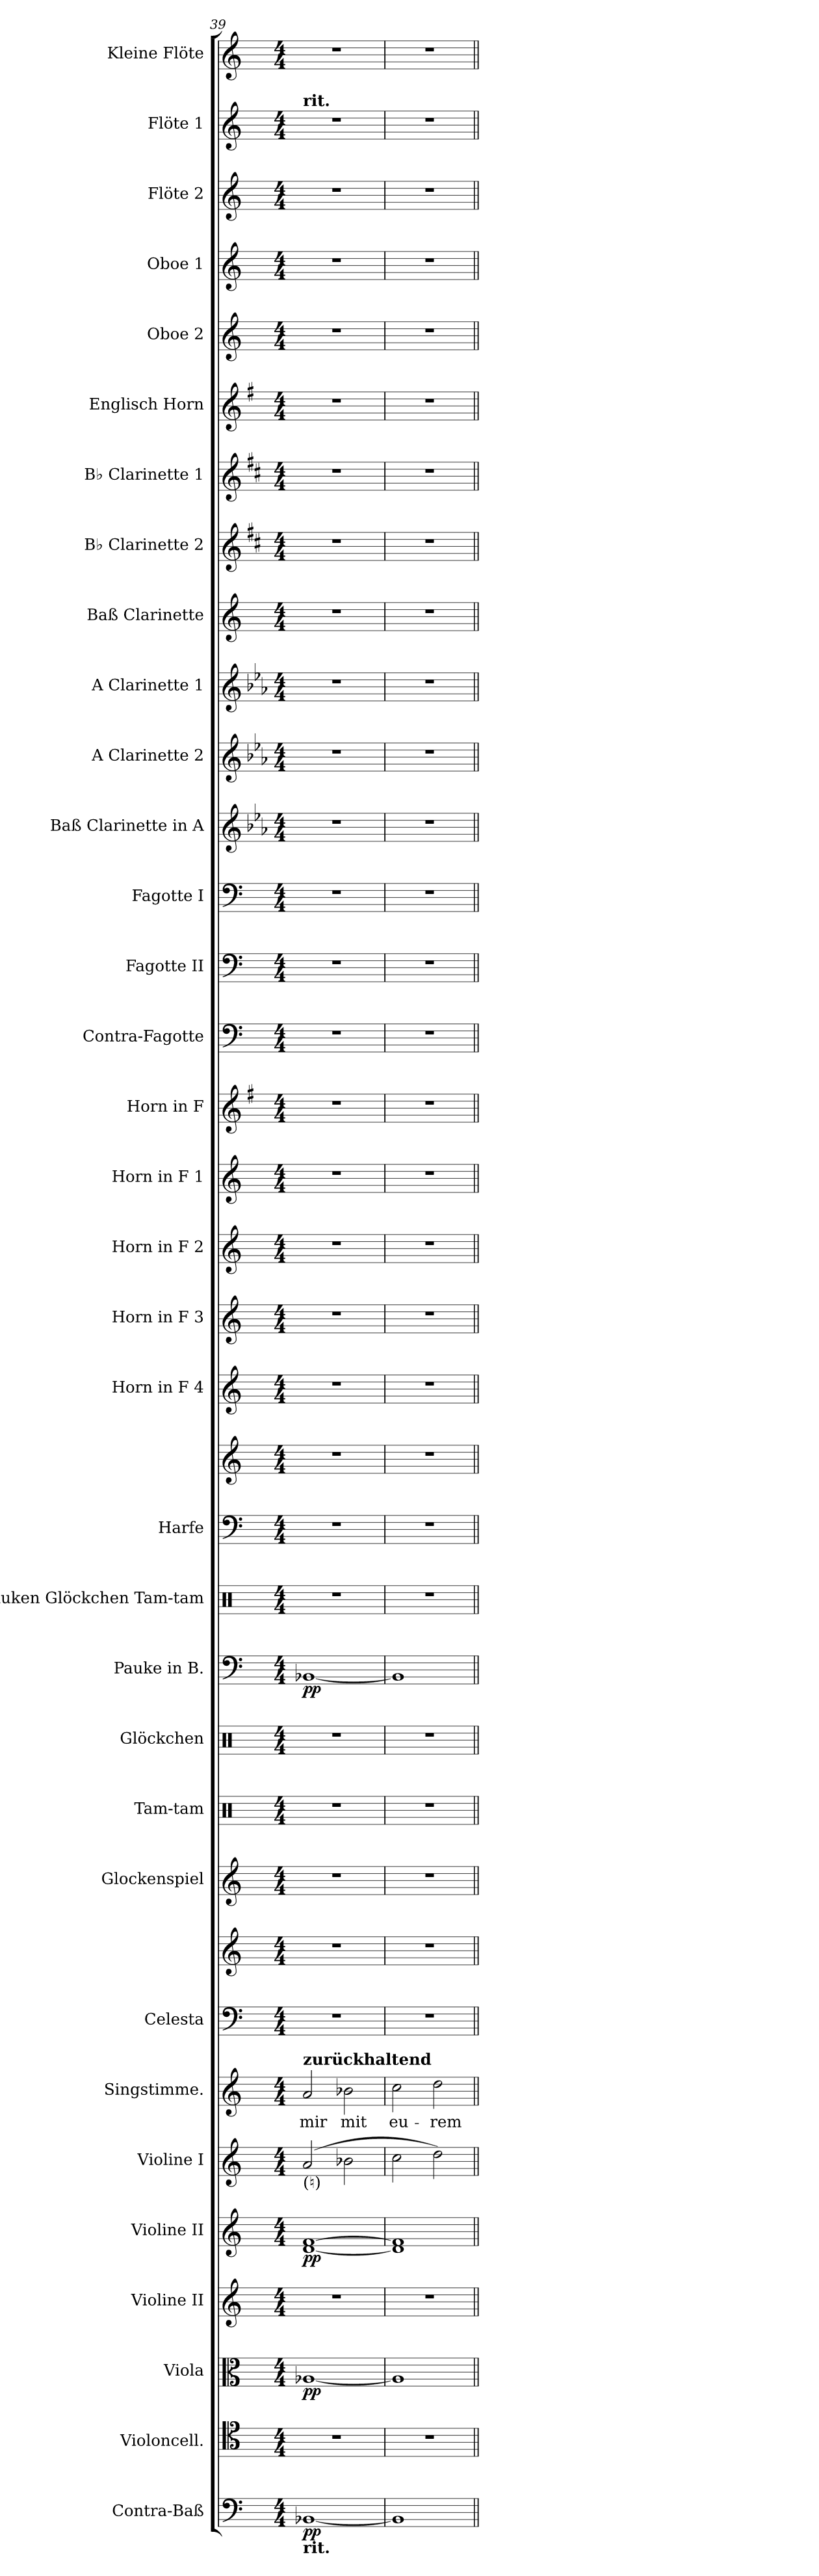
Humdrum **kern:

**kern	**dynam	**kern	**kern	**dynam	**kern	**kern	**dynam	**kern	**kern	**text	**kern	**kern	**kern	**kern	**kern	**kern	**dynam	**kern	**kern	**kern	**kern	**kern	**kern	**kern	**kern	**kern	**kern	**kern	**kern	**kern	**kern	**kern	**kern	**kern	**kern	**kern	**kern	**kern	**kern	**kern
*part34	*part34	*part33	*part32	*part32	*part31	*part30	*part30	*part29	*part28	*part28	*part27	*part27	*part26	*part25	*part24	*part23	*part23	*part22	*part21	*part21	*part20	*part19	*part18	*part17	*part16	*part15	*part14	*part13	*part12	*part11	*part10	*part9	*part8	*part7	*part6	*part5	*part4	*part3	*part2	*part1
*staff36	*staff36	*staff35	*staff34	*staff34	*staff33	*staff32	*staff32	*staff31	*staff30	*staff30	*staff29	*staff28	*staff27	*staff26	*staff25	*staff24	*staff24	*staff23	*staff22	*staff21	*staff20	*staff19	*staff18	*staff17	*staff16	*staff15	*staff14	*staff13	*staff12	*staff11	*staff10	*staff9	*staff8	*staff7	*staff6	*staff5	*staff4	*staff3	*staff2	*staff1
*I"Contra-Baß	*	*I"Violoncell.	*I"Viola	*	*I"Violine II	*I"Violine II	*	*I"Violine I	*I"Singstimme.	*	*I"Celesta	*	*I"Glockenspiel	*I"Tam-tam	*I"Glöckchen	*I"Pauke in B.	*	*I"Pauken  Glöckchen Tam-tam	*I"Harfe	*	*I"Horn in F 4	*I"Horn in F 3	*I"Horn in F 2	*I"Horn in F 1	*I"Horn in F	*I"Contra-Fagotte	*I"Fagotte II	*I"Fagotte I	*I"Baß Clarinette in A	*I"A Clarinette 2	*I"A Clarinette 1	*I"Baß Clarinette	*I"B♭ Clarinette 2	*I"B♭ Clarinette 1	*I"Englisch Horn	*I"Oboe 2	*I"Oboe 1	*I"Flöte 2	*I"Flöte 1	*I"Kleine Flöte
*I'C.-B.	*	*I'Vc.	*I'Vla.	*	*I'Vln. II	*I'Vln. II	*	*I'Vln. I	*I'Sgst.	*	*I'Cel.	*	*I'Glk.	*I'Tam-tam	*I'Gl.	*I'Pauke	*	*I'Tam-tam	*I'Hfe.	*	*I'Hn. 4	*I'Hn. 3	*I'Hn. 2	*I'Hn. 1	*	*I'C.-Fg.	*I'Fg. II	*I'Fg. I	*	*I'A Cl. 2	*I'A Cl. 1	*I'B. Cl.	*I'B♭ Cl. 2	*I'B♭ Cl. 1	*I'E. H.	*I'Ob. 2	*I'Ob. 1	*I'Fl. 2	*I'Fl. 1	*I'Kl. Fl.
*clefF4	*	*clefC4	*clefC3	*	*clefG2	*clefG2	*	*clefG2	*clefG2	*	*clefF4	*clefG2	*clefG2	*clefX	*clefX	*clefF4	*	*clefX	*clefF4	*clefG2	*clefG2	*clefG2	*clefG2	*clefG2	*clefG2	*clefF4	*clefF4	*clefF4	*clefG2	*clefG2	*clefG2	*clefG2	*clefG2	*clefG2	*clefG2	*clefG2	*clefG2	*clefG2	*clefG2	*clefG2
*ITrd7c12	*	*	*	*	*	*	*	*	*	*	*ITrd-7c-12	*ITrd-7c-12	*ITrd-14c-24	*	*	*	*	*	*	*	*ITrd4c7	*ITrd4c7	*ITrd4c7	*ITrd4c7	*ITrd4c7	*ITrd7c12	*	*	*ITrd2c3	*ITrd2c3	*ITrd2c3	*ITrd8c14	*ITrd1c2	*ITrd1c2	*ITrd4c7	*	*	*	*	*ITrd-7c-12
*k[]	*	*k[]	*k[]	*	*k[]	*k[]	*	*k[]	*k[]	*	*k[]	*k[]	*k[]	*k[]	*k[]	*k[]	*	*k[]	*k[]	*k[]	*k[b-]	*k[b-]	*k[b-]	*k[b-]	*k[]	*k[]	*k[]	*k[]	*k[]	*k[]	*k[]	*k[]	*k[]	*k[]	*k[]	*k[]	*k[]	*k[]	*k[]	*k[]
*M4/4	*	*M4/4	*M4/4	*	*M4/4	*M4/4	*	*M4/4	*M4/4	*	*M4/4	*M4/4	*M4/4	*M4/4	*M4/4	*M4/4	*	*M4/4	*M4/4	*M4/4	*M4/4	*M4/4	*M4/4	*M4/4	*M4/4	*M4/4	*M4/4	*M4/4	*M4/4	*M4/4	*M4/4	*M4/4	*M4/4	*M4/4	*M4/4	*M4/4	*M4/4	*M4/4	*M4/4	*M4/4
=39	=39	=39	=39	=39	=39	=39	=39	=39	=39	=39	=39	=39	=39	=39	=39	=39	=39	=39	=39	=39	=39	=39	=39	=39	=39	=39	=39	=39	=39	=39	=39	=39	=39	=39	=39	=39	=39	=39	=39	=39
!	!	!	!	!	!	!	!	!	!	!	!	!	!	!	!	!	!	!	!	!	!	!	!	!	!	!	!	!	!	!	!	!	!	!	!	!	!	!	!LO:TX:a:B:t=rit.	!
!	!	!	!	!	!	!	!	!	!LO:TX:a:B:t=zurückhaltend	!	!	!	!	!	!	!	!	!	!	!	!	!	!	!	!	!	!	!	!	!	!	!	!	!	!	!	!	!	!	!
!	!	!	!	!	!	!	!	!LO:TX:b:t=(♮)	!	!	!	!	!	!	!	!	!	!	!	!	!	!	!	!	!	!	!	!	!	!	!	!	!	!	!	!	!	!	!	!
!LO:TX:b:B:t=rit.	!	!	!	!	!	!	!	!	!	!	!	!	!	!	!	!	!	!	!	!	!	!	!	!	!	!	!	!	!	!	!	!	!	!	!	!	!	!	!	!
!	!LO:DY:b	!	!	!LO:DY:b	!	!	!LO:DY:b	!	!	!	!	!	!	!	!	!	!LO:DY:b	!	!	!	!	!	!	!	!	!	!	!	!	!	!	!	!	!	!	!	!	!	!	!
[1BBB-X	pp	1r	[1A-X	pp	1r	[1d [1f	pp	(2a/	2a/	mir	1r	1r	1r	1r	1r	[1BB-X	pp	1r	1r	1r	1r	1r	1r	1r	1r	1r	1r	1r	1r	1r	1r	1r	1r	1r	1r	1r	1r	1r	1r	1r
.	.	.	.	.	.	.	.	2b-X\	2b-X\	mit	.	.	.	.	.	.	.	.	.	.	.	.	.	.	.	.	.	.	.	.	.	.	.	.	.	.	.	.	.	.
=40	=40	=40	=40	=40	=40	=40	=40	=40	=40	=40	=40	=40	=40	=40	=40	=40	=40	=40	=40	=40	=40	=40	=40	=40	=40	=40	=40	=40	=40	=40	=40	=40	=40	=40	=40	=40	=40	=40	=40	=40
1BBB-]	.	1r	1A-]	.	1r	1d] 1f]	.	2cc\	2cc\	eu-	1r	1r	1r	1r	1r	1BB-]	.	1r	1r	1r	1r	1r	1r	1r	1r	1r	1r	1r	1r	1r	1r	1r	1r	1r	1r	1r	1r	1r	1r	1r
.	.	.	.	.	.	.	.	2dd\)	2dd\	-rem	.	.	.	.	.	.	.	.	.	.	.	.	.	.	.	.	.	.	.	.	.	.	.	.	.	.	.	.	.	.
=||	=||	=||	=||	=||	=||	=||	=||	=||	=||	=||	=||	=||	=||	=||	=||	=||	=||	=||	=||	=||	=||	=||	=||	=||	=||	=||	=||	=||	=||	=||	=||	=||	=||	=||	=||	=||	=||	=||	=||	=||
*-	*-	*-	*-	*-	*-	*-	*-	*-	*-	*-	*-	*-	*-	*-	*-	*-	*-	*-	*-	*-	*-	*-	*-	*-	*-	*-	*-	*-	*-	*-	*-	*-	*-	*-	*-	*-	*-	*-	*-	*-
